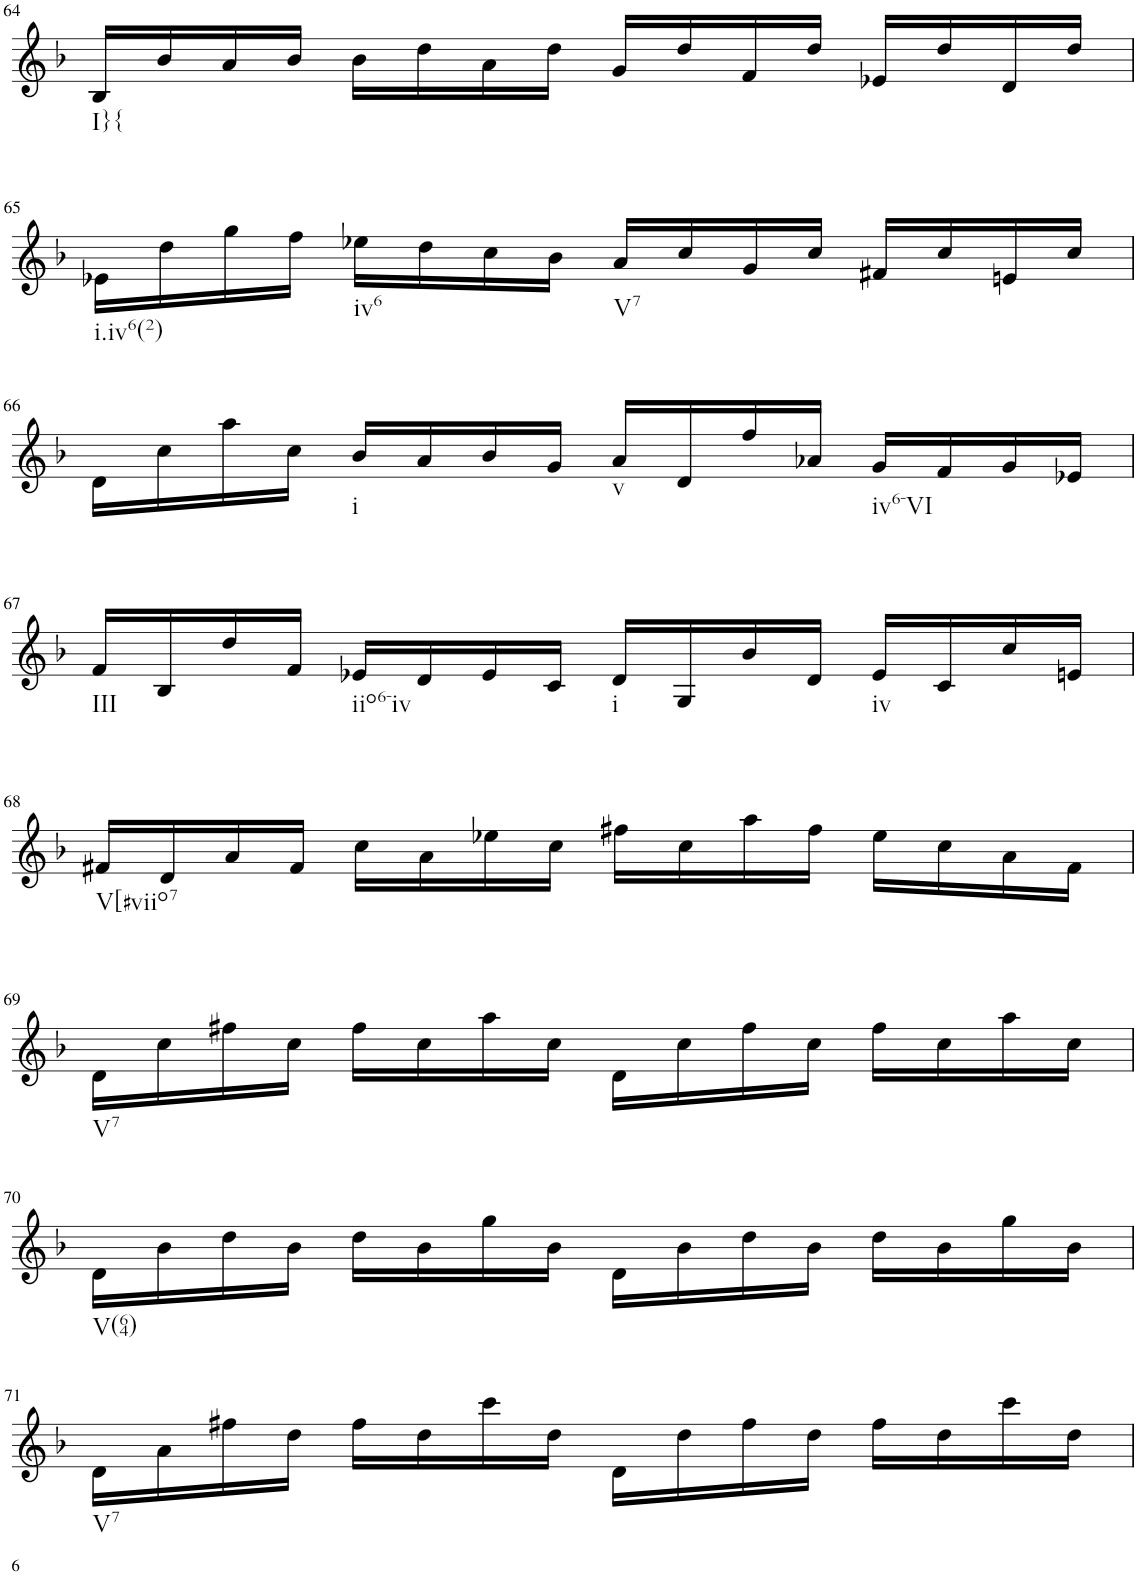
**kern
*part1
*staff1
*I"Violin
*I'Vln.
!!LO:PB:g=z
*clefG2
*k[b-]
*M2/2
=64
*^
!LO:TX:b:t=I}{	!
16B-/LL	4ryy
16b-/	.
16a/	.
16b-/JJ	.
4ryy	16b-\LL
.	16dd\
.	16a\
.	16dd\JJ
16g/LL	2ryy
16dd/	.
16f/	.
16dd/JJ	.
16e-X/LL	.
16dd/	.
16d/	.
16dd/JJ	.
!!LO:LB:g=z	!!
=65	=65
!LO:TX:b:t=i.iv6(2)	!
!LO:TX:b:t=iv6	!
2ryy	16e-X\LL
.	16dd\
.	16gg\
.	16ff\JJ
.	16ee-X\LL
.	16dd\
.	16cc\
.	16b-\JJ
!LO:TX:b:t=V7	!
16a/LL	2ryy
16cc/	.
16g/	.
16cc/JJ	.
16f#X/LL	.
16cc/	.
16en/	.
16cc/JJ	.
!!LO:LB:g=z	!!
=66	=66
4ryy	16d\LL
.	16cc\
.	16aa\
.	16cc\JJ
!LO:TX:b:t=i	!
16b-/LL	2.ryy
16a/	.
16b-/	.
16g/JJ	.
!LO:TX:b:t=v	!
16a/LL	.
16d/	.
16ff/	.
16a-X/JJ	.
!LO:TX:b:t=iv6-VI	!
16g/LL	.
16f/	.
16g/	.
16e-X/JJ	.
*v	*v
!!LO:LB:g=z
=67
!LO:TX:b:t=III
16f/LL
16B-/
16dd/
16f/JJ
!LO:TX:b:t=iio6-iv
16e-X/LL
16d/
16e-/
16c/JJ
!LO:TX:b:t=i
16d/LL
16G/
16b-/
16d/JJ
!LO:TX:b:t=iv
16e-/LL
16c/
16cc/
16en/JJ
!!LO:LB:g=z
=68
*^
!LO:TX:b:t=V[#viio7	!
16f#X/LL	4ryy
16d/	.
16a/	.
16f#/JJ	.
4ryy	16cc\LL
.	16a\
.	16ee-X\
.	16cc\JJ
2ryy	16ff#X\LL
.	16cc\
.	16aa\
.	16ff#\JJ
.	16ee-\LL
.	16cc\
.	16a\
.	16f#\JJ
!!LO:LB:g=z	!!
=69	=69
!LO:TX:b:t=V7	!
1ryy	16d\LL
.	16cc\
.	16ff#X\
.	16cc\JJ
.	16ff#\LL
.	16cc\
.	16aa\
.	16cc\JJ
.	16d\LL
.	16cc\
.	16ff#\
.	16cc\JJ
.	16ff#\LL
.	16cc\
.	16aa\
.	16cc\JJ
!!LO:LB:g=z	!!
=70	=70
!LO:TX:b:t=V(64)	!
1ryy	16d\LL
.	16b-\
.	16dd\
.	16b-\JJ
.	16dd\LL
.	16b-\
.	16gg\
.	16b-\JJ
.	16d\LL
.	16b-\
.	16dd\
.	16b-\JJ
.	16dd\LL
.	16b-\
.	16gg\
.	16b-\JJ
!!LO:LB:g=z	!!
=71	=71
!LO:TX:b:t=V7	!
1ryy	16d\LL
.	16a\
.	16ff#X\
.	16dd\JJ
.	16ff#\LL
.	16dd\
.	16ccc\
.	16dd\JJ
.	16d\LL
.	16dd\
.	16ff#\
.	16dd\JJ
.	16ff#\LL
.	16dd\
.	16ccc\
.	16dd\JJ
*v	*v
=
*-
